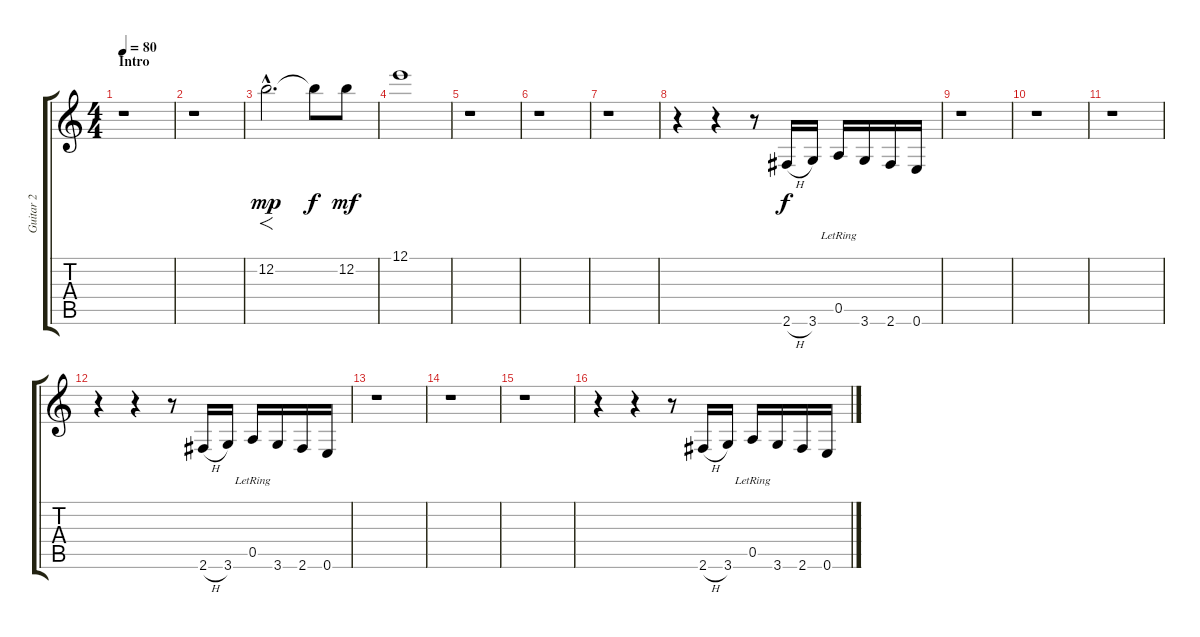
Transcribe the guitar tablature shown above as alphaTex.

\track ("Guitar 2" "Guitar 2") {instrument distortionguitar}
\staff {score tabs}
\tuning (E4 B3 G3 D3 A2 E2) {hide}
\ts (4 4)
\section ("" "Intro")
\tempo 80
\clef g2
\ks c
r.1{dy mp instrument distortionguitar} |
r.1 |
12.2{hac}.2{f d} 12.2{t}.8{dy f} 12.2.8{dy mf} |
12.1.1 |
r.1 |
r.1 |
r.1 |
r.4 r.4 r.8 2.6{h}.16{dy f} 3.6.16 0.5{lr}.16 3.6.16 2.6.16 0.6.16 |
r.1 |
r.1 |
r.1 |
r.4 r.4 r.8 2.6{h}.16 3.6.16 0.5{lr}.16 3.6.16 2.6.16 0.6.16 |
r.1 |
r.1 |
r.1 |
r.4 r.4 r.8 2.6{h}.16 3.6.16 0.5{lr}.16 3.6.16 2.6.16 0.6.16
